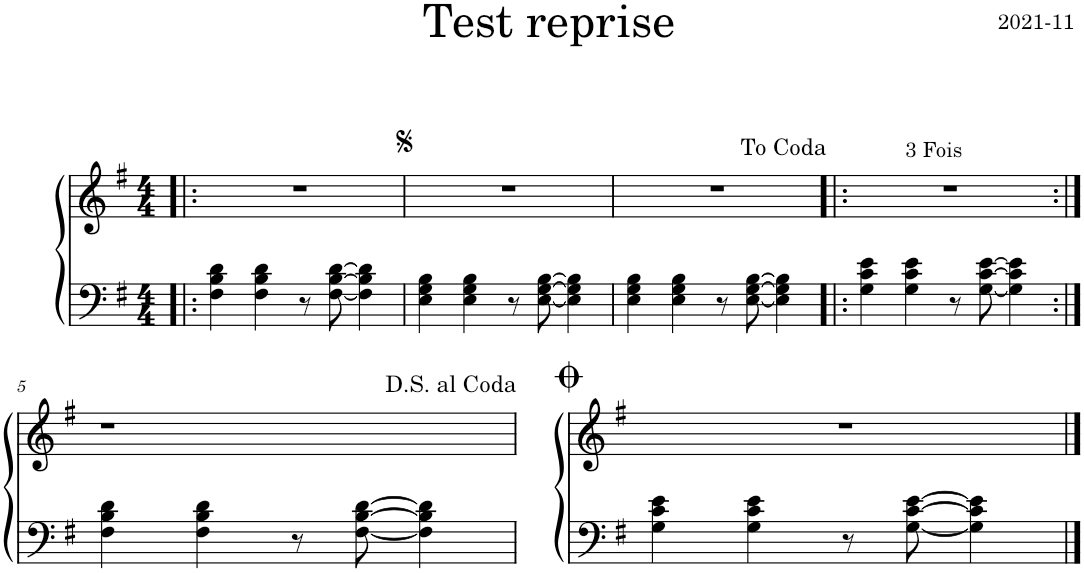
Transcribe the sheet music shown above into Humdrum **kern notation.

**kern	**kern
*part1	*part1
*staff2	*staff1
*I"Piano	*
*I'Pia.	*
*clefF4	*clefG2
*k[f#]	*k[f#]
*M4/4	*M4/4
=1!|:	=1!|:
4F#\ 4B\ 4d\	1r
4F#\ 4B\ 4d\	.
8r	.
[<8F#\ [>8B\ [>8d\	.
4F#\] 4B\] 4d\]	.
=2	=2
4E\ 4G\ 4B\	1r
4E\ 4G\ 4B\	.
8r	.
[8E\ [8G\ [>8B\	.
4E\] 4G\] 4B\]	.
=3	=3
4E\ 4G\ 4B\	1r
4E\ 4G\ 4B\	.
8r	.
[8E\ [8G\ [>8B\	.
4E\] 4G\] 4B\]	.
=4!|:	=4!|:
!	!LO:TX:a:t=3 Fois
4G\ 4c\ 4e\	1r
4G\ 4c\ 4e\	.
8r	.
[8G\ [>8c\ [>8e\	.
4G\] 4c\] 4e\]	.
!!LO:LB:g=z
=5:|!	=5:|!
4F#\ 4B\ 4d\	1r
4F#\ 4B\ 4d\	.
8r	.
[<8F#\ [>8B\ [>8d\	.
4F#\] 4B\] 4d\]	.
=6	=6
4G\ 4c\ 4e\	1r
4G\ 4c\ 4e\	.
8r	.
[8G\ [>8c\ [>8e\	.
4G\] 4c\] 4e\]	.
==	==
*-	*-
